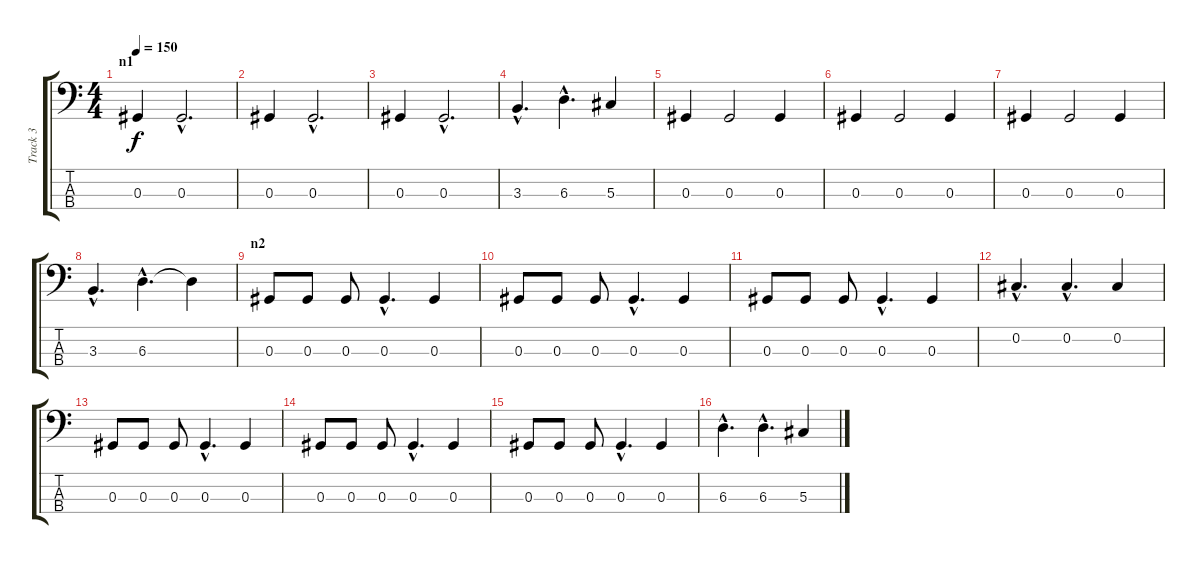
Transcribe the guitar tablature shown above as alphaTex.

\track ("Track 3" "Track 3") {instrument electricbasspick}
\staff {score tabs}
\tuning (Gb2 Db2 Ab1 Eb1) {hide}
\ts (4 4)
\section ("" "n1")
\tempo 150
\clef f4
\ks c
0.3.4{dy f} 0.3{hac}.2{d} |
0.3.4 0.3{hac}.2{d} |
0.3.4 0.3{hac}.2{d} |
3.3{hac}.4{d} 6.3{hac}.4{d} 5.3.4 |
0.3.4 0.3.2 0.3.4 |
0.3.4 0.3.2 0.3.4 |
0.3.4 0.3.2 0.3.4 |
3.3{hac}.4{d} 6.3{hac}.4{d} 6.3{t}.4 |
\section ("" "n2")
0.3.8 0.3.8 0.3.8 0.3{hac}.4{d} 0.3.4 |
0.3.8 0.3.8 0.3.8 0.3{hac}.4{d} 0.3.4 |
0.3.8 0.3.8 0.3.8 0.3{hac}.4{d} 0.3.4 |
0.2{hac}.4{d} 0.2{hac}.4{d} 0.2.4 |
0.3.8 0.3.8 0.3.8 0.3{hac}.4{d} 0.3.4 |
0.3.8 0.3.8 0.3.8 0.3{hac}.4{d} 0.3.4 |
0.3.8 0.3.8 0.3.8 0.3{hac}.4{d} 0.3.4 |
6.3{hac}.4{d} 6.3{hac}.4{d} 5.3.4
